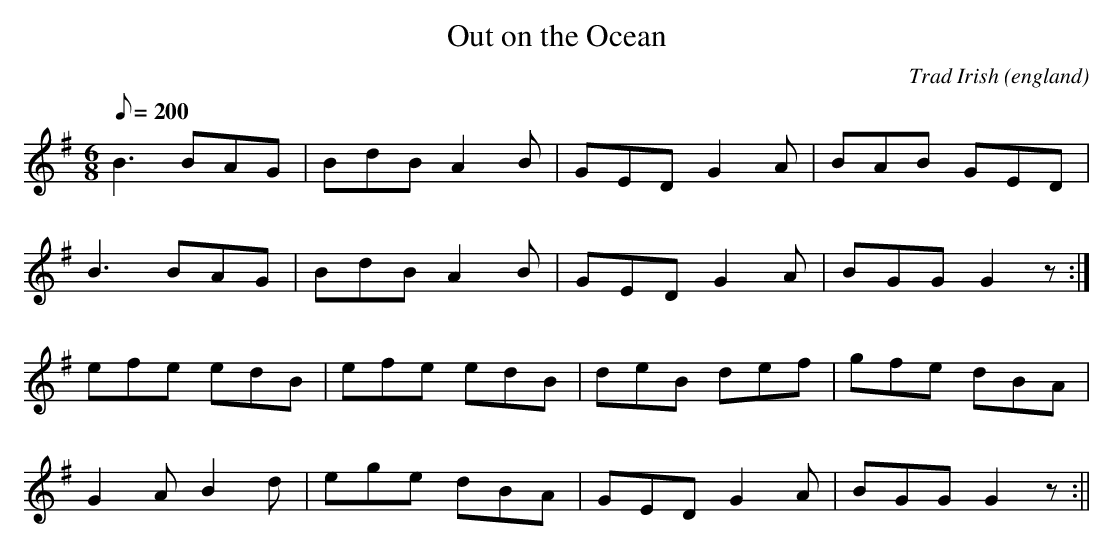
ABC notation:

X:1
T:Out on the Ocean
O:england
M:6/8
L:1/8
Q:200
C:Trad Irish
K:G
B3 BAG|BdB A2 B|GED G2 A|BAB GED|
B3 BAG|BdB A2 B|GED G2 A|BGG G2 z:|
efe edB|efe edB|deB def|gfe dBA|
G2 A B2 d|ege dBA|GED G2 A|BGG G2 z:||
